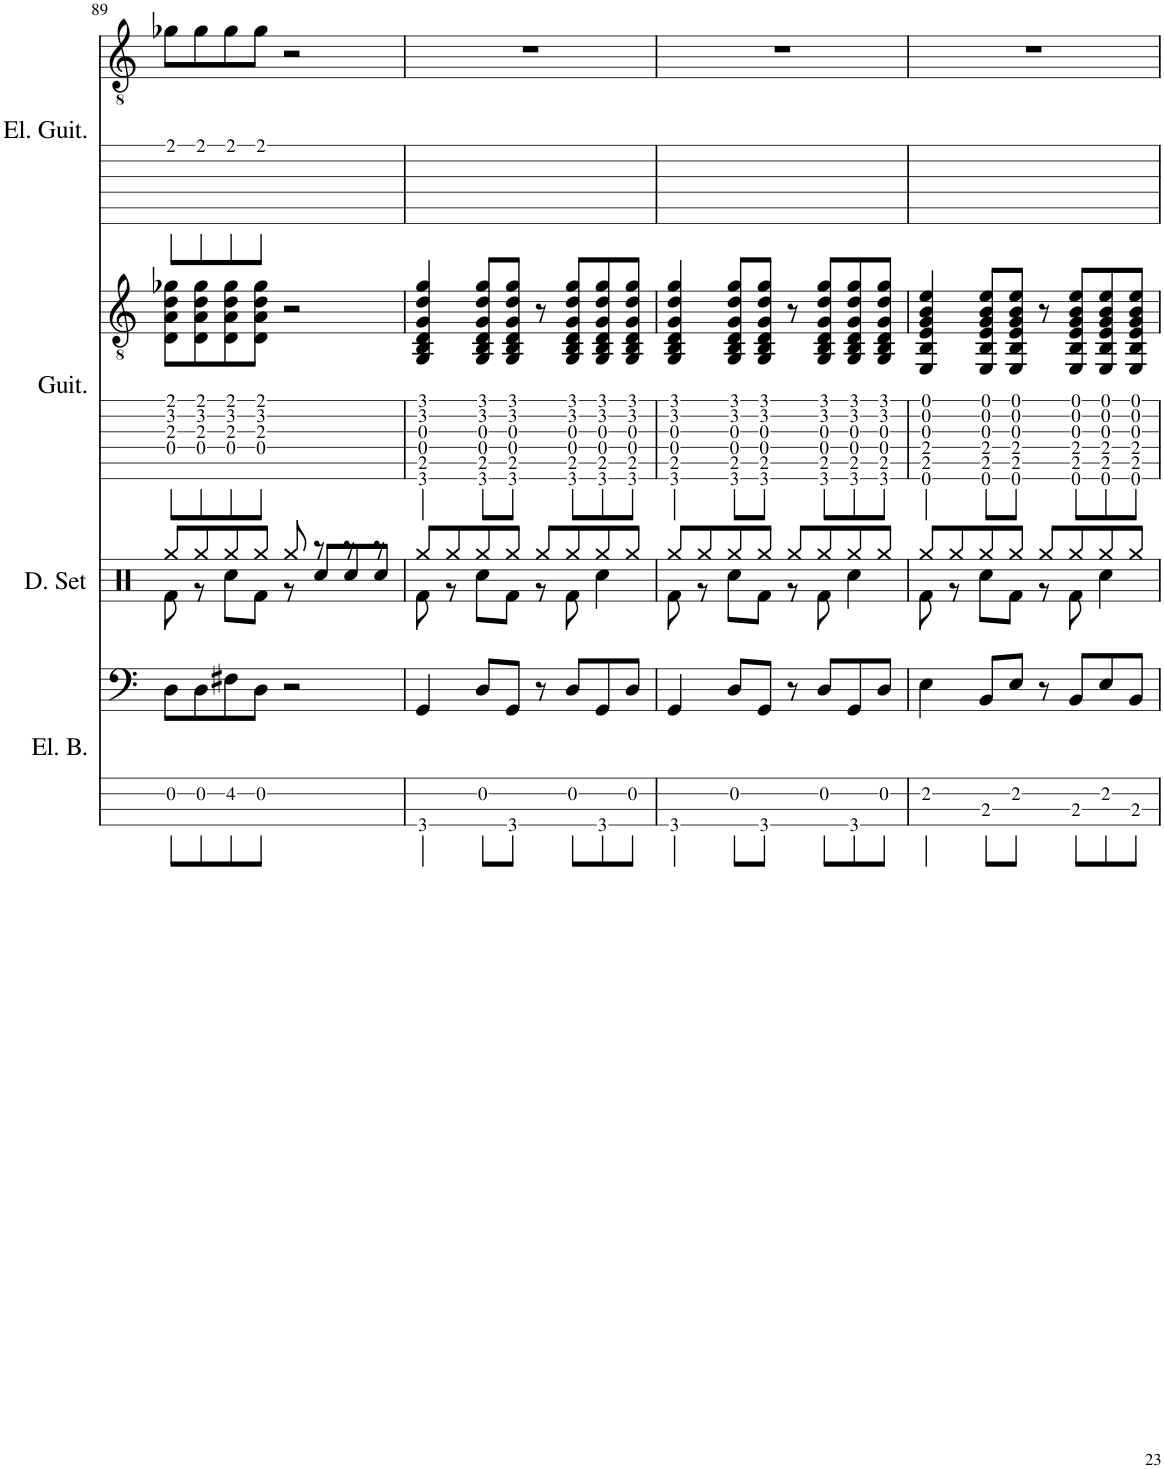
**kern	**kern	**kern	**kern	**kern	**kern	**kern
*part4	*part4	*part3	*part2	*part2	*part1	*part1
*staff7	*staff6	*staff5	*staff4	*staff3	*staff2	*staff1
*I"电贝斯	*	*I"架子鼓	*I"原音吉他	*	*I"电子吉他	*
!!LO:PB:g=z
*	*clefF4	*clefX	*	*clefGv2	*	*clefGv2
*Trd7c12	*Trd7c12	*	*	*	*	*
*k[]	*k[]	*k[]	*k[]	*k[]	*k[]	*k[]
*M4/4	*M4/4	*M4/4	*M4/4	*M4/4	*M4/4	*M4/4
=89	=89	=89	=89	=89	=89	=89
*	*	*^	*	*	*	*
8D\L	8D\L	8Rgg/L	8Rf\	8D\ 8A\ 8d\ 8g-X\L	8D\ 8A\ 8d\ 8g-X\L	8g-\L	8g-X\L
8D\	8D\	8Rgg/	8r	8D\ 8A\ 8d\ 8g-\	8D\ 8A\ 8d\ 8g-\	8g-\	8g-\
8F#X\	8F#X\	8Rgg/	8Rcc\L	8D\ 8A\ 8d\ 8g-\	8D\ 8A\ 8d\ 8g-\	8g-\	8g-\
8D\J	8D\J	8Rgg/J	8Rf\J	8D\ 8A\ 8d\ 8g-\J	8D\ 8A\ 8d\ 8g-\J	8g-\J	8g-\J
2r	2r	8Rgg/	8r	2r	2r	2r	2r
.	.	8r	8Rcc/L	.	.	.	.
.	.	8r	8Rcc/	.	.	.	.
.	.	8r	8Rcc/J	.	.	.	.
=90	=90	=90	=90	=90	=90	=90	=90
4GG\	4GG/	8Rgg/L	8Rf\	4GG\ 4BB\ 4D\ 4G\ 4d\ 4g\	4GG/ 4BB/ 4D/ 4G/ 4d/ 4g/	1r	1r
.	.	8Rgg/	8r	.	.	.	.
8D\L	8D/L	8Rgg/	8Rcc\L	8GG\ 8BB\ 8D\ 8G\ 8d\ 8g\L	8GG/ 8BB/ 8D/ 8G/ 8d/ 8g/L	.	.
8GG\J	8GG/J	8Rgg/J	8Rf\J	8GG\ 8BB\ 8D\ 8G\ 8d\ 8g\J	8GG/ 8BB/ 8D/ 8G/ 8d/ 8g/J	.	.
8r	8r	8Rgg/L	8r	8r	8r	.	.
8D\L	8D/L	8Rgg/	8Rf\	8GG\ 8BB\ 8D\ 8G\ 8d\ 8g\L	8GG/ 8BB/ 8D/ 8G/ 8d/ 8g/L	.	.
8GG\	8GG/	8Rgg/	4Rcc\	8GG\ 8BB\ 8D\ 8G\ 8d\ 8g\	8GG/ 8BB/ 8D/ 8G/ 8d/ 8g/	.	.
8D\J	8D/J	8Rgg/J	.	8GG\ 8BB\ 8D\ 8G\ 8d\ 8g\J	8GG/ 8BB/ 8D/ 8G/ 8d/ 8g/J	.	.
=91	=91	=91	=91	=91	=91	=91	=91
4GG\	4GG/	8Rgg/L	8Rf\	4GG\ 4BB\ 4D\ 4G\ 4d\ 4g\	4GG/ 4BB/ 4D/ 4G/ 4d/ 4g/	1r	1r
.	.	8Rgg/	8r	.	.	.	.
8D\L	8D/L	8Rgg/	8Rcc\L	8GG\ 8BB\ 8D\ 8G\ 8d\ 8g\L	8GG/ 8BB/ 8D/ 8G/ 8d/ 8g/L	.	.
8GG\J	8GG/J	8Rgg/J	8Rf\J	8GG\ 8BB\ 8D\ 8G\ 8d\ 8g\J	8GG/ 8BB/ 8D/ 8G/ 8d/ 8g/J	.	.
8r	8r	8Rgg/L	8r	8r	8r	.	.
8D\L	8D/L	8Rgg/	8Rf\	8GG\ 8BB\ 8D\ 8G\ 8d\ 8g\L	8GG/ 8BB/ 8D/ 8G/ 8d/ 8g/L	.	.
8GG\	8GG/	8Rgg/	4Rcc\	8GG\ 8BB\ 8D\ 8G\ 8d\ 8g\	8GG/ 8BB/ 8D/ 8G/ 8d/ 8g/	.	.
8D\J	8D/J	8Rgg/J	.	8GG\ 8BB\ 8D\ 8G\ 8d\ 8g\J	8GG/ 8BB/ 8D/ 8G/ 8d/ 8g/J	.	.
=92	=92	=92	=92	=92	=92	=92	=92
4E\	4E\	8Rgg/L	8Rf\	4EE\ 4BB\ 4E\ 4G\ 4B\ 4e\	4EE/ 4BB/ 4E/ 4G/ 4B/ 4e/	1r	1r
.	.	8Rgg/	8r	.	.	.	.
8BB\L	8BB/L	8Rgg/	8Rcc\L	8EE\ 8BB\ 8E\ 8G\ 8B\ 8e\L	8EE/ 8BB/ 8E/ 8G/ 8B/ 8e/L	.	.
8E\J	8E/J	8Rgg/J	8Rf\J	8EE\ 8BB\ 8E\ 8G\ 8B\ 8e\J	8EE/ 8BB/ 8E/ 8G/ 8B/ 8e/J	.	.
8r	8r	8Rgg/L	8r	8r	8r	.	.
8BB\L	8BB/L	8Rgg/	8Rf\	8EE\ 8BB\ 8E\ 8G\ 8B\ 8e\L	8EE/ 8BB/ 8E/ 8G/ 8B/ 8e/L	.	.
8E\	8E/	8Rgg/	4Rcc\	8EE\ 8BB\ 8E\ 8G\ 8B\ 8e\	8EE/ 8BB/ 8E/ 8G/ 8B/ 8e/	.	.
8BB\J	8BB/J	8Rgg/J	.	8EE\ 8BB\ 8E\ 8G\ 8B\ 8e\J	8EE/ 8BB/ 8E/ 8G/ 8B/ 8e/J	.	.
*	*	*v	*v	*	*	*	*
=	=	=	=	=	=	=
*-	*-	*-	*-	*-	*-	*-
